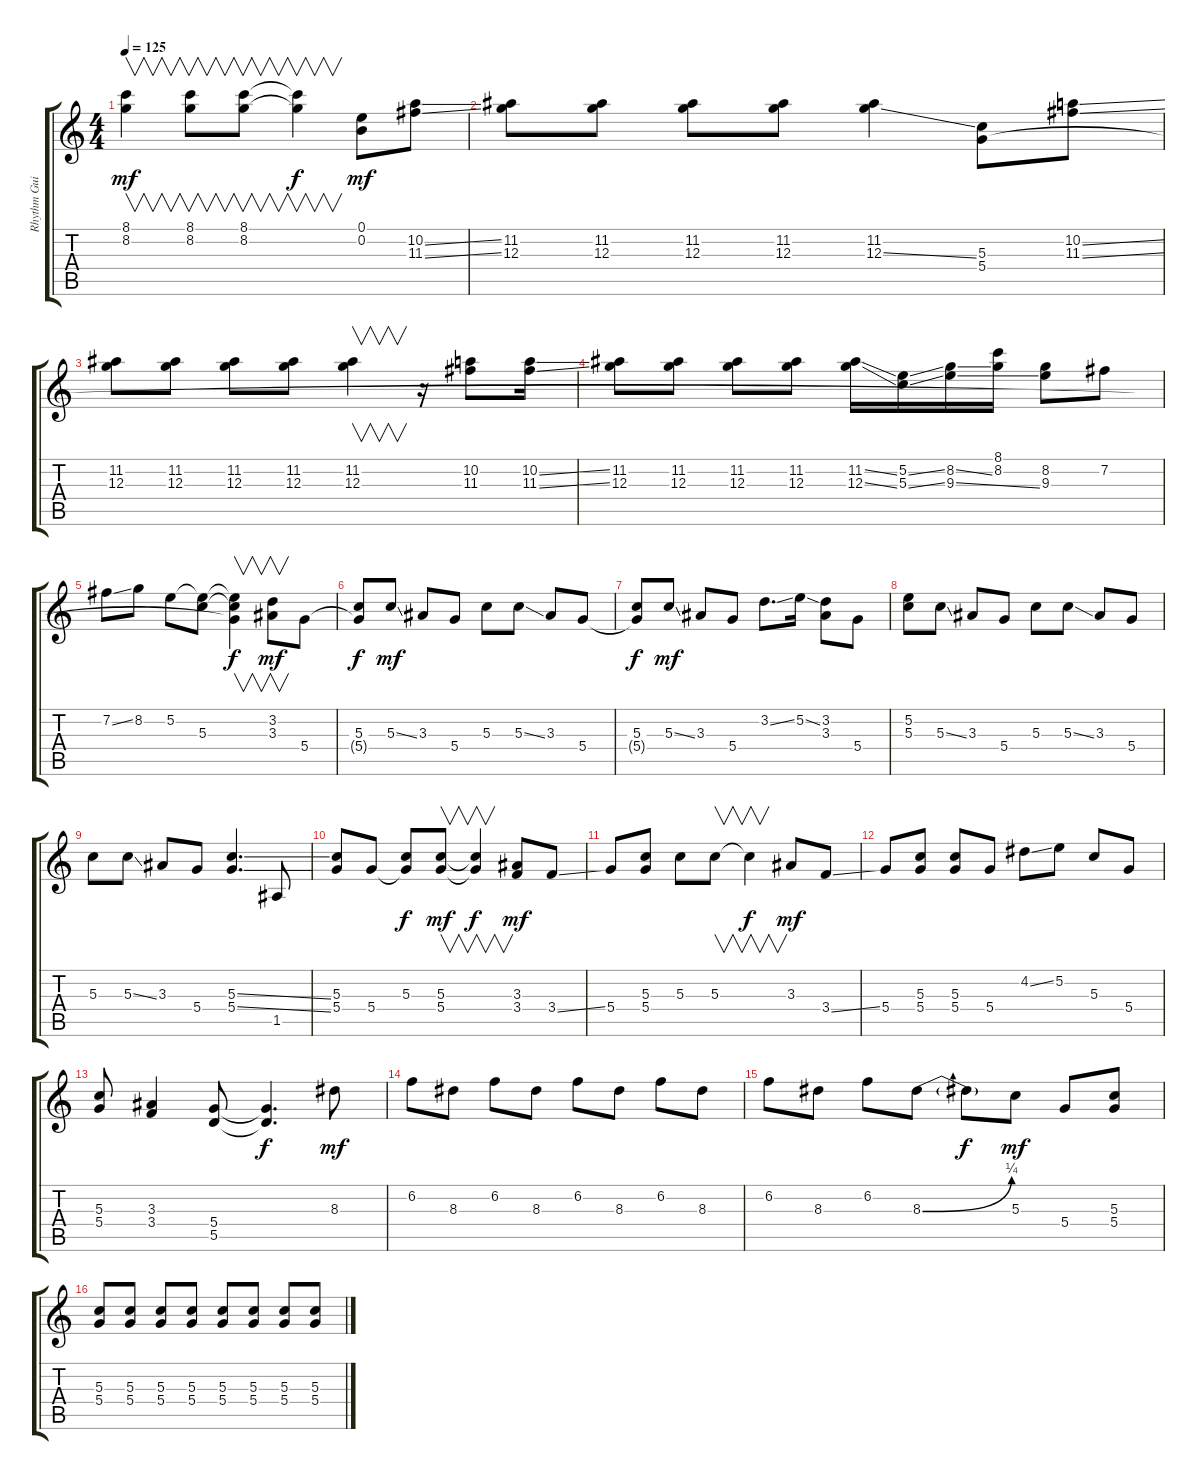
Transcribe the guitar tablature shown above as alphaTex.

\track ("Rhythm Guitar" "Rhythm Gui") {instrument distortionguitar}
\staff {score tabs}
\tuning (E4 B3 G3 D3 A2 E2) {hide}
\ts (4 4)
\tempo 125
\clef g2
\ks c
(8.1 8.2).4{v dy mf} (8.1 8.2).8{v} (8.1 8.2).8{v} (8.1{t} 8.2{t}).4{v dy f} (0.1 0.2).8{dy mf} (10.2{ss} 11.3{ss}).8 |
(11.2 12.3).8 (11.2 12.3).8 (11.2 12.3).8 (11.2 12.3).8 (11.2 12.3{ss}).4 (5.3 5.4).8 (10.2{ss} 11.3{ss}).8 |
(11.2 12.3).8 (11.2 12.3).8 (11.2 12.3).8 (11.2 12.3).8 (11.2 12.3).4{v} r.16 (10.2 11.3).8 (10.2{ss} 11.3{ss}).16 |
(11.2 12.3).8 (11.2 12.3).8 (11.2 12.3).8 (11.2 12.3).8 (11.2{ss} 12.3{ss}).16 (5.2{ss} 5.3{ss}).16 (8.2{ss} 9.3{ss}).16 (8.1 8.2).16 (8.2 9.3).8 7.2.8 |
7.2{ss}.8 8.2.8 5.2.8 (5.2{t} 5.3).8 (5.2{t} 5.3{t} 5.4{t}).4{v dy f} (3.2 3.3).8{v dy mf} 5.4.8 |
(5.3 5.4{t}).8{dy f} 5.3{ss}.8{dy mf} 3.3.8 5.4.8 5.3.8 5.3{ss}.8 3.3.8 5.4.8 |
(5.3 5.4{t}).8{dy f} 5.3{ss}.8{dy mf} 3.3.8 5.4.8 3.2{ss}.8{d} 5.2{ss}.16 (3.2 3.3).8 5.4.8 |
(5.2 5.3).8 5.3{ss}.8 3.3.8 5.4.8 5.3.8 5.3{ss}.8 3.3.8 5.4.8 |
5.3.8 5.3{ss}.8 3.3.8 5.4.8 (5.3{ss} 5.4{ss}).4{d} 1.5.8 |
(5.3 5.4).8 5.4.8 (5.3 5.4{t}).8{dy f} (5.3 5.4).8{v dy mf} (5.3{t} 5.4{t}).4{v dy f} (3.3 3.4).8{dy mf} 3.4{ss}.8 |
5.4.8 (5.3 5.4).8 5.3.8 5.3.8{v} 5.3{t}.4{v dy f} 3.3.8{dy mf} 3.4{ss}.8 |
5.4.8 (5.3 5.4).8 (5.3 5.4).8 5.4.8 4.2{ss}.8 5.2.8 5.3.8 5.4.8 |
(5.3 5.4).8 (3.3 3.4).4 (5.4 5.5).8 (5.4{t} 5.5{t}).4{d dy f} 8.3.8{dy mf} |
6.2.8 8.3.8 6.2.8 8.3.8 6.2.8 8.3.8 6.2.8 8.3.8 |
6.2.8 8.3.8 6.2.8 8.3{be (bend 0 0 60 1)}.8 8.3{t}.8{dy f} 5.3.8{dy mf} 5.4.8 (5.3 5.4).8 |
(5.3 5.4).8 (5.3 5.4).8 (5.3 5.4).8 (5.3 5.4).8 (5.3 5.4).8 (5.3 5.4).8 (5.3 5.4).8 (5.3 5.4).8
